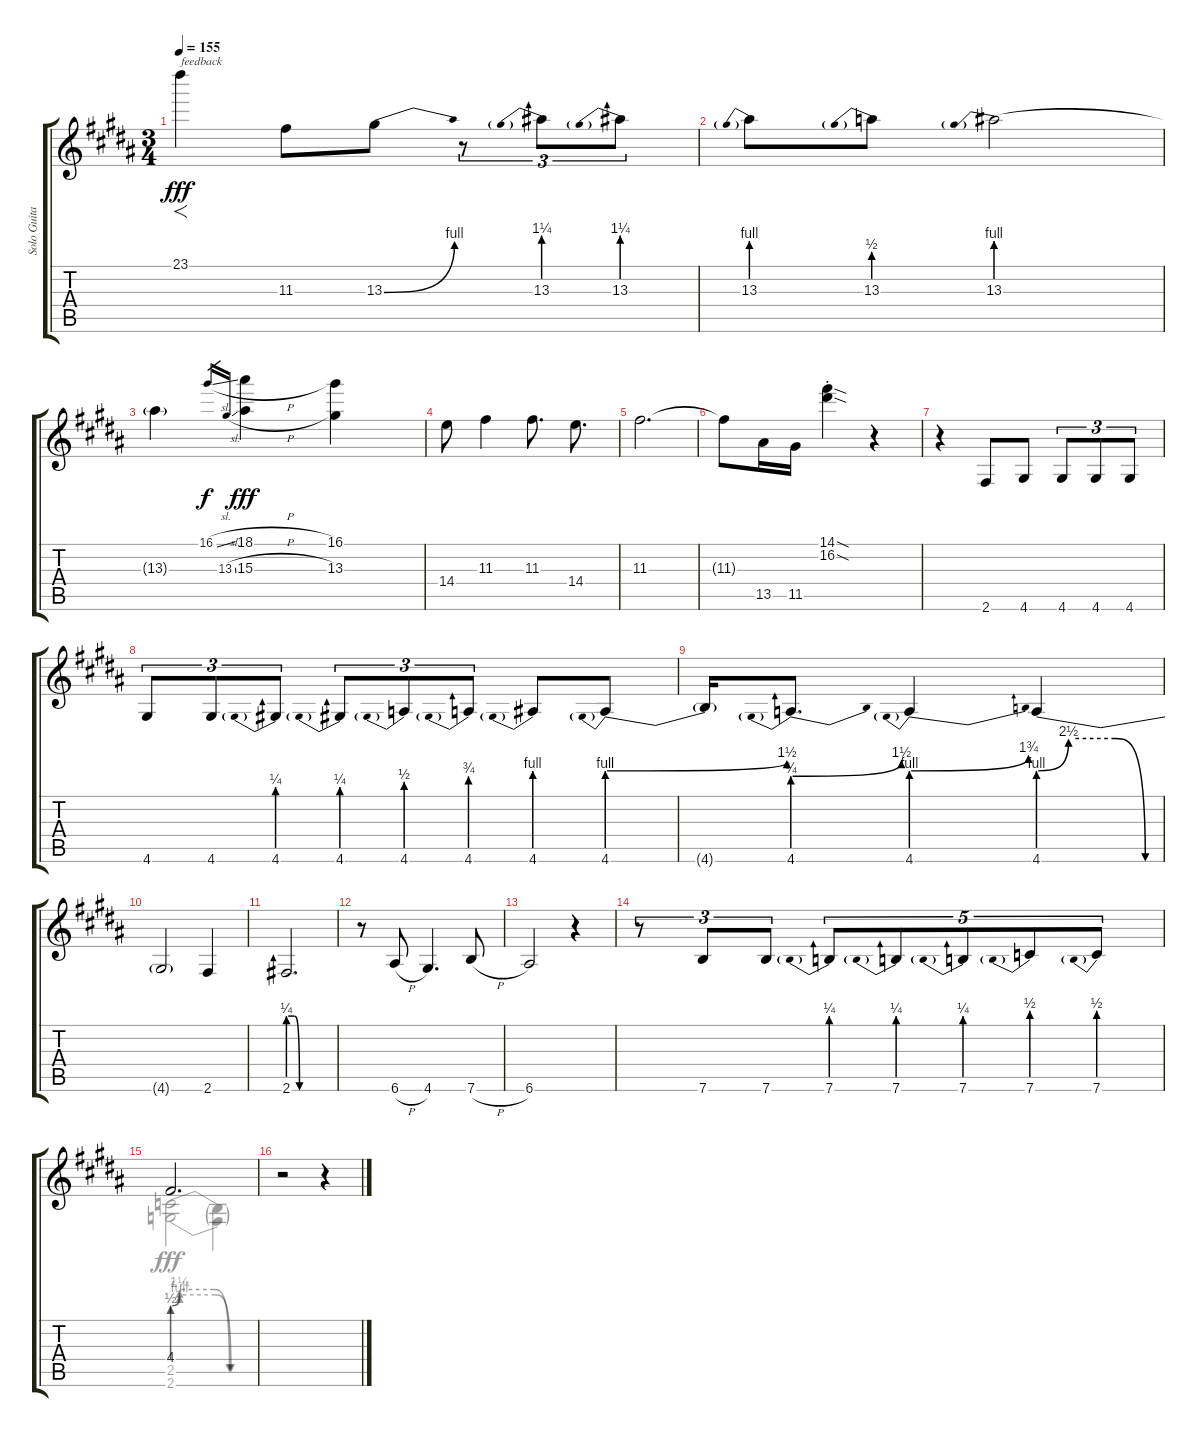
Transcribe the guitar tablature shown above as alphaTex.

\track ("Solo Guitar" "Solo Guita") {instrument distortionguitar}
\staff {score tabs}
\tuning (E4 B3 G3 D3 A2 E2) {hide}
\voice
\ts (3 4)
\tempo 155
\clef g2
\ks b
23.1.4{f txt "feedback" dy fff} 11.3.8 13.3{be (bend 0 0 60 4)}.8 r.8{tu (3 2)} 13.3{be (prebend 0 5 60 5)}.8{tu (3 2)} 13.3{be (prebend 0 5 60 5)}.8{tu (3 2)} |
13.3{be (prebend 0 4 60 4)}.8 13.3{be (prebend 0 2 60 2)}.8 13.3{be (prebend 0 4 60 4)}.2 |
13.3{t}.4 16.1{sl}.16{gr dy f} 13.3{sl}.16{gr} (18.1{h} 15.3{h}).4{dy fff} (16.1 13.3).4 |
14.4.8 11.3.4 11.3.8{d} 14.4.8{d} |
11.3.2{d} |
11.3{t}.8 13.5.16 11.5.16 (14.1{sod st} 16.2{sod st}).4 r.4 |
r.4 2.6.8 4.6.8 4.6.8{tu (3 2)} 4.6.8{tu (3 2)} 4.6.8{tu (3 2)} |
4.6.8{tu (3 2)} 4.6.8{tu (3 2)} 4.6{be (prebend 0 1 60 1)}.8{tu (3 2)} 4.6{be (prebend 0 1 60 1)}.8{tu (3 2)} 4.6{be (prebend 0 2 60 2)}.8{tu (3 2)} 4.6{be (prebend 0 3 60 3)}.8{tu (3 2)} 4.6{be (prebend 0 4 60 4)}.8 4.6{be (prebendbend 0 4 60 6)}.8 |
4.6{t}.16 4.6{be (prebendbend 0 3 60 6)}.8{d} 4.6{be (prebendbend 0 4 60 7)}.4 4.6{be (custom 0 4 15 10 38 10 53 0 60 0)}.4 |
4.6{t}.2 2.6.4 |
2.6{be (custom 0 1 8 1 15 0 60 0)}.2{d} |
r.8 6.6{h}.8 4.6.4{d} 7.6{h}.8 |
6.6.2 r.4 |
r.8{tu (3 2)} 7.6.8{tu (3 2)} 7.6.8{tu (3 2)} 7.6{be (prebend 0 1 60 1)}.8{tu (5 4)} 7.6{be (prebend 0 1 60 1)}.8{tu (5 4)} 7.6{be (prebend 0 1 60 1)}.8{tu (5 4)} 7.6{be (prebend 0 2 60 2)}.8{tu (5 4)} 7.6{be (prebend 0 2 60 2)}.8{tu (5 4)} |
4.4.2{d} |
r.2 r.4
\voice
\clef g2
\ottava regular
\simile none
\ks b
|
|
|
|
|
|
|
|
|
|
|
|
|
|
(2.5{be (custom 0 2 5 4 30 4 41 0 60 0)} 2.6{be (custom 0 2 5 5 29 5 40 0 60 0)}).2 (2.5{t} 2.6{t}).4 |
